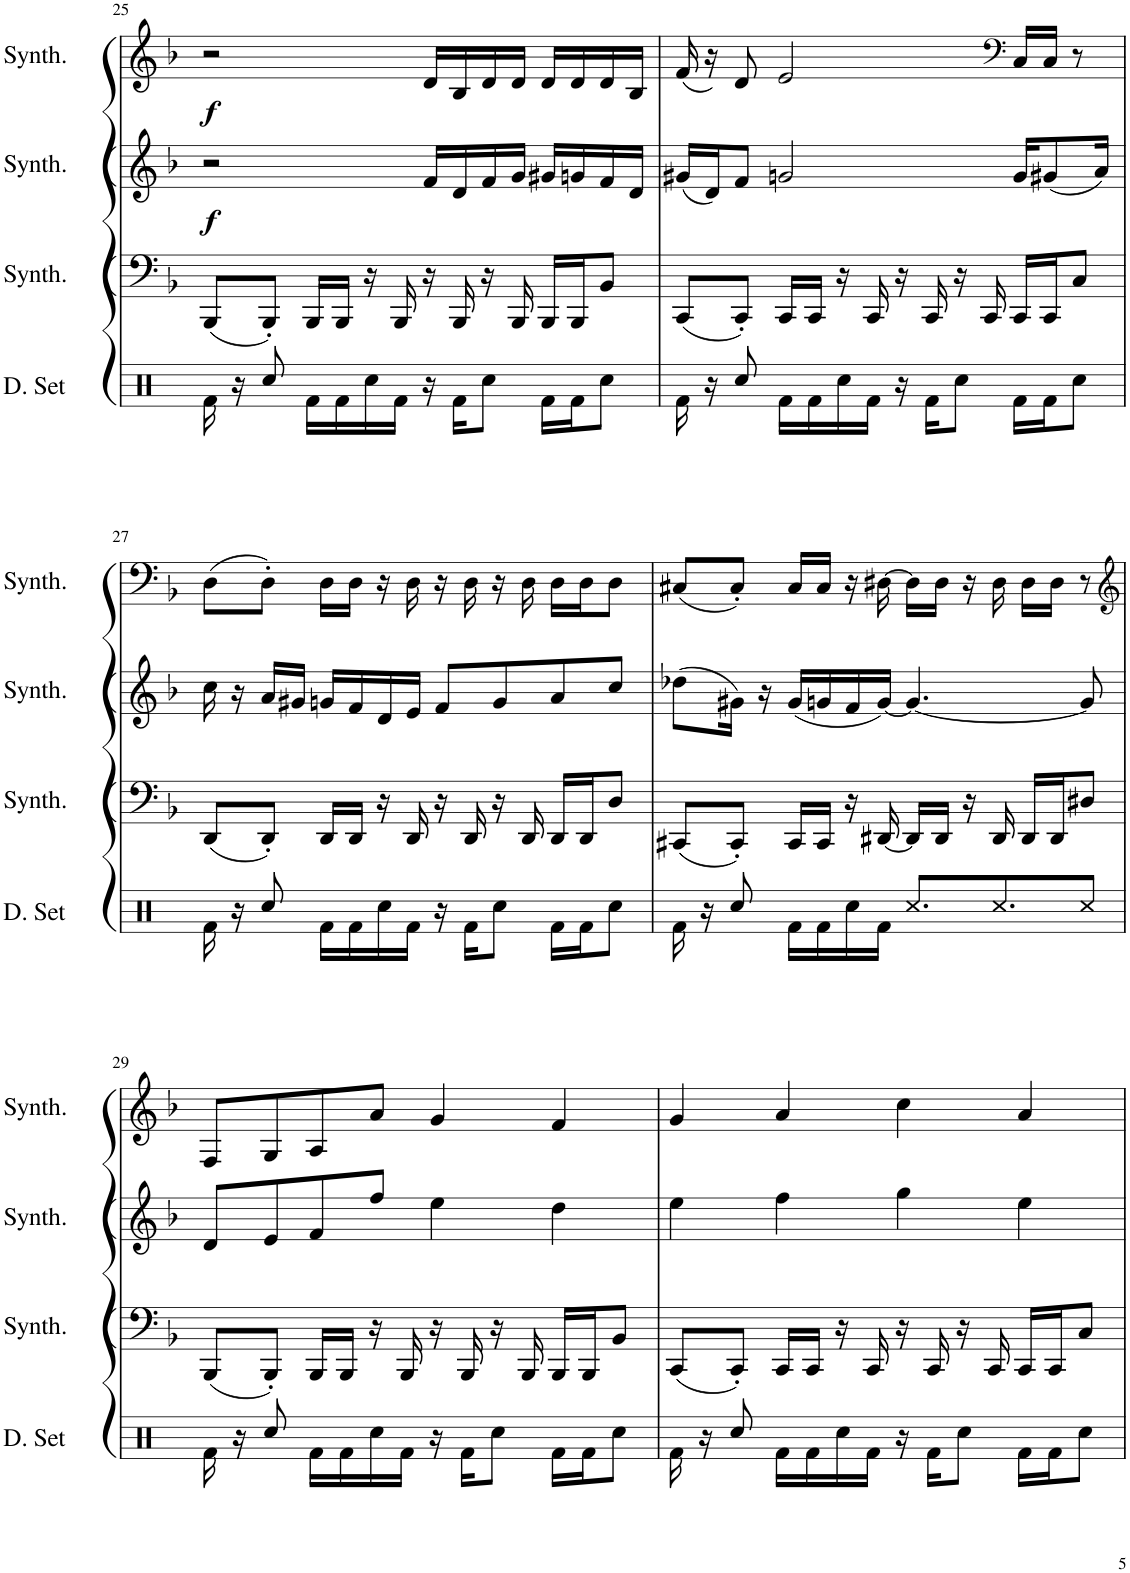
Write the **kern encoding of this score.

**kern	**kern	**kern	**dynam	**kern	**dynam
*part4	*part3	*part2	*part2	*part1	*part1
*staff4	*staff3	*staff2	*staff2	*staff1	*staff1
*I"Drumset	*I"Saw Synthesizer	*I"Square Synthesizer	*	*I"Square Synthesizer	*
*I'D. Set	*I'Synth.	*I'Synth.	*	*I'Synth.	*
!!LO:PB:g=z
*clefX	*clefF4	*clefG2	*	*clefG2	*
*k[]	*k[b-]	*k[b-]	*	*k[b-]	*
*M4/4	*M4/4	*M4/4	*	*M4/4	*
=25	=25	=25	=25	=25	=25
!	!	!	!LO:DY:b	!	!LO:DY:b
16Rf\	(8BBB-/L	2r	f	2r	f
16r	.	.	.	.	.
8Rcc/	8BBB-'/J)	.	.	.	.
16Rf\LL	16BBB-/LL	.	.	.	.
16Rf\	16BBB-/JJ	.	.	.	.
16Rcc\	16r	.	.	.	.
16Rf\JJ	16BBB-/	.	.	.	.
16r	16r	16f/LL	.	16d/LL	.
16Rf\KL	16BBB-/	16d/	.	16B-/	.
8Rcc\J	16r	16f/	.	16d/	.
.	16BBB-/	16g/JJ	.	16d/JJ	.
16Rf\LL	16BBB-/LL	16g#X/LL	.	16d/LL	.
16Rf\J	16BBB-/J	16gn/	.	16d/	.
8Rcc\J	8BB-/J	16f/	.	16d/	.
.	.	16d/JJ	.	16B-/JJ	.
=26	=26	=26	=26	=26	=26
16Rf\	(8CC/L	(16g#X/LL	.	(16f/	.
16r	.	16d/J)	.	16r)	.
8Rcc/	8CC'/J)	8f/J	.	8d/	.
16Rf\LL	16CC/LL	2gn/	.	2e/	.
16Rf\	16CC/JJ	.	.	.	.
16Rcc\	16r	.	.	.	.
16Rf\JJ	16CC/	.	.	.	.
16r	16r	.	.	.	.
16Rf\KL	16CC/	.	.	.	.
8Rcc\J	16r	.	.	.	.
.	16CC/	.	.	.	.
*	*	*	*	*clefF4	*
16Rf\LL	16CC/LL	16g/KL	.	16C/LL	.
16Rf\J	16CC/J	(8g#X/	.	16C/JJ	.
8Rcc\J	8C/J	.	.	8r	.
.	.	16a/Jk)	.	.	.
!!LO:LB:g=z
=27	=27	=27	=27	=27	=27
16Rf\	(8DD/L	16cc\	.	(8D\L	.
16r	.	16r	.	.	.
8Rcc/	8DD'/J)	16a/LL	.	8D'\J)	.
.	.	16g#X/JJ	.	.	.
16Rf\LL	16DD/LL	16gn/LL	.	16D\LL	.
16Rf\	16DD/JJ	16f/	.	16D\JJ	.
16Rcc\	16r	16d/	.	16r	.
16Rf\JJ	16DD/	16e/JJ	.	16D\	.
16r	16r	8f/L	.	16r	.
16Rf\KL	16DD/	.	.	16D\	.
8Rcc\J	16r	8g/	.	16r	.
.	16DD/	.	.	16D\	.
16Rf\LL	16DD/LL	8a/	.	16D\LL	.
16Rf\J	16DD/J	.	.	16D\J	.
8Rcc\J	8D/J	8cc/J	.	8D\J	.
=28	=28	=28	=28	=28	=28
16Rf\	(8CC#X/L	(8dd-X\L	.	(8C#X/L	.
16r	.	.	.	.	.
8Rcc/	8CC#'/J)	16g#X\Jk)	.	8C#'/J)	.
.	.	16r	.	.	.
16Rf\LL	16CC#/LL	(16g#/LL	.	16C#/LL	.
16Rf\	16CC#/JJ	16gn/	.	16C#/JJ	.
16Rcc\	16r	16f/	.	16r	.
16Rf\JJ	[16DD#X/	[16g/JJ)	.	[16D#X\	.
8.Rcc/L	16DD#/LL]	4.g/_	.	16D#\LL]	.
.	16DD#/JJ	.	.	16D#\JJ	.
.	16r	.	.	16r	.
8.Rcc/	16DD#/	.	.	16D#\	.
.	16DD#/LL	.	.	16D#\LL	.
.	16DD#/J	.	.	16D#\JJ	.
8Rcc/J	8D#X/J	8g/]	.	8r	.
!!LO:LB:g=z
=29	=29	=29	=29	=29	=29
*	*	*	*	*clefG2	*
16Rf\	(8BBB-/L	8d/L	.	8F/L	.
16r	.	.	.	.	.
8Rcc/	8BBB-'/J)	8e/	.	8G/	.
16Rf\LL	16BBB-/LL	8f/	.	8A/	.
16Rf\	16BBB-/JJ	.	.	.	.
16Rcc\	16r	8ff/J	.	8a/J	.
16Rf\JJ	16BBB-/	.	.	.	.
16r	16r	4ee\	.	4g/	.
16Rf\KL	16BBB-/	.	.	.	.
8Rcc\J	16r	.	.	.	.
.	16BBB-/	.	.	.	.
16Rf\LL	16BBB-/LL	4dd\	.	4f/	.
16Rf\J	16BBB-/J	.	.	.	.
8Rcc\J	8BB-/J	.	.	.	.
=30	=30	=30	=30	=30	=30
16Rf\	(8CC/L	4ee\	.	4g/	.
16r	.	.	.	.	.
8Rcc/	8CC'/J)	.	.	.	.
16Rf\LL	16CC/LL	4ff\	.	4a/	.
16Rf\	16CC/JJ	.	.	.	.
16Rcc\	16r	.	.	.	.
16Rf\JJ	16CC/	.	.	.	.
16r	16r	4gg\	.	4cc\	.
16Rf\KL	16CC/	.	.	.	.
8Rcc\J	16r	.	.	.	.
.	16CC/	.	.	.	.
16Rf\LL	16CC/LL	4ee\	.	4a/	.
16Rf\J	16CC/J	.	.	.	.
8Rcc\J	8C/J	.	.	.	.
=	=	=	=	=	=
*-	*-	*-	*-	*-	*-
